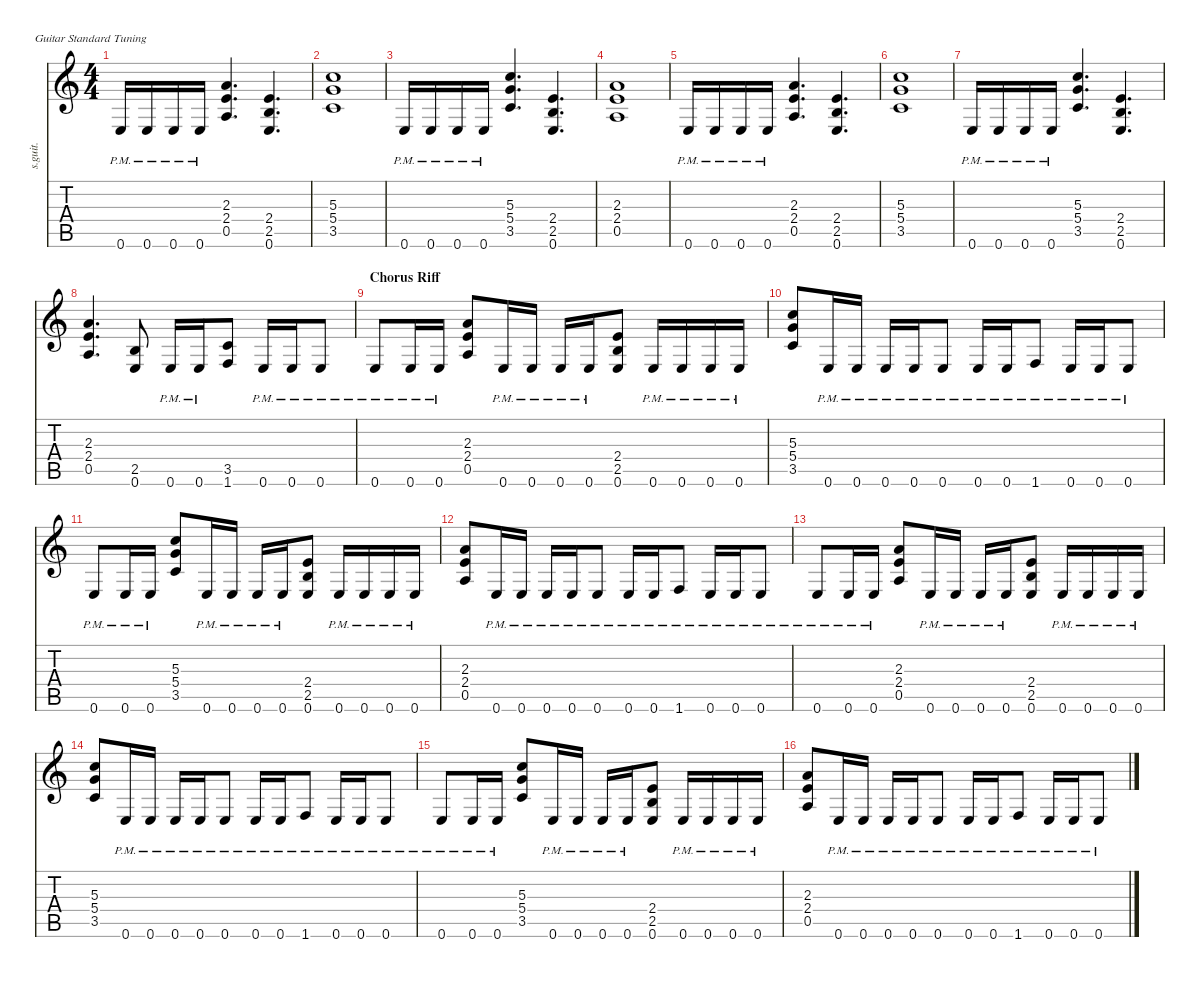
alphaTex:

\defaultSystemsLayout 4
\hideDynamics
\bracketExtendMode nobrackets
\track ("Kirk Hammett - Lead Guitar" "s.guit.") {instrument distortionguitar}
\staff {score tabs}
\tuning (E4 B3 G3 D3 A2 E2)
\ts (4 4)
\tempo (130 hide)
\clef g2
\ks c
0.6{pm}.16{lyrics (0 "") lyrics (1 "") lyrics (2 "") lyrics (3 "") lyrics (4 "") dy f} 0.6{pm}.16{lyrics (0 "") lyrics (1 "") lyrics (2 "") lyrics (3 "") lyrics (4 "")} 0.6{pm}.16{lyrics (0 "") lyrics (1 "") lyrics (2 "") lyrics (3 "") lyrics (4 "")} 0.6{pm}.16{lyrics (0 "") lyrics (1 "") lyrics (2 "") lyrics (3 "") lyrics (4 "")} (2.3 2.4 0.5).4{d lyrics (0 "") lyrics (1 "") lyrics (2 "") lyrics (3 "") lyrics (4 "")} (2.4 2.5 0.6).4{d lyrics (0 "") lyrics (1 "") lyrics (2 "") lyrics (3 "") lyrics (4 "")} |
(5.3 5.4 3.5).1{lyrics (0 "") lyrics (1 "") lyrics (2 "") lyrics (3 "") lyrics (4 "")} |
0.6{pm}.16{lyrics (0 "") lyrics (1 "") lyrics (2 "") lyrics (3 "") lyrics (4 "")} 0.6{pm}.16{lyrics (0 "") lyrics (1 "") lyrics (2 "") lyrics (3 "") lyrics (4 "")} 0.6{pm}.16{lyrics (0 "") lyrics (1 "") lyrics (2 "") lyrics (3 "") lyrics (4 "")} 0.6{pm}.16{lyrics (0 "") lyrics (1 "") lyrics (2 "") lyrics (3 "") lyrics (4 "")} (5.3 5.4 3.5).4{d lyrics (0 "") lyrics (1 "") lyrics (2 "") lyrics (3 "") lyrics (4 "")} (2.4 2.5 0.6).4{d lyrics (0 "") lyrics (1 "") lyrics (2 "") lyrics (3 "") lyrics (4 "")} |
(2.3 2.4 0.5).1{lyrics (0 "") lyrics (1 "") lyrics (2 "") lyrics (3 "") lyrics (4 "")} |
0.6{pm}.16{lyrics (0 "") lyrics (1 "") lyrics (2 "") lyrics (3 "") lyrics (4 "")} 0.6{pm}.16{lyrics (0 "") lyrics (1 "") lyrics (2 "") lyrics (3 "") lyrics (4 "")} 0.6{pm}.16{lyrics (0 "") lyrics (1 "") lyrics (2 "") lyrics (3 "") lyrics (4 "")} 0.6{pm}.16{lyrics (0 "") lyrics (1 "") lyrics (2 "") lyrics (3 "") lyrics (4 "")} (2.3 2.4 0.5).4{d lyrics (0 "") lyrics (1 "") lyrics (2 "") lyrics (3 "") lyrics (4 "")} (2.4 2.5 0.6).4{d lyrics (0 "") lyrics (1 "") lyrics (2 "") lyrics (3 "") lyrics (4 "")} |
(5.3 5.4 3.5).1{lyrics (0 "") lyrics (1 "") lyrics (2 "") lyrics (3 "") lyrics (4 "")} |
0.6{pm}.16{lyrics (0 "") lyrics (1 "") lyrics (2 "") lyrics (3 "") lyrics (4 "")} 0.6{pm}.16{lyrics (0 "") lyrics (1 "") lyrics (2 "") lyrics (3 "") lyrics (4 "")} 0.6{pm}.16{lyrics (0 "") lyrics (1 "") lyrics (2 "") lyrics (3 "") lyrics (4 "")} 0.6{pm}.16{lyrics (0 "") lyrics (1 "") lyrics (2 "") lyrics (3 "") lyrics (4 "")} (5.3 5.4 3.5).4{d lyrics (0 "") lyrics (1 "") lyrics (2 "") lyrics (3 "") lyrics (4 "")} (2.4 2.5 0.6).4{d lyrics (0 "") lyrics (1 "") lyrics (2 "") lyrics (3 "") lyrics (4 "")} |
(2.3 2.4 0.5).4{d lyrics (0 "") lyrics (1 "") lyrics (2 "") lyrics (3 "") lyrics (4 "")} (2.5 0.6).8{lyrics (0 "") lyrics (1 "") lyrics (2 "") lyrics (3 "") lyrics (4 "")} 0.6{pm}.16{lyrics (0 "") lyrics (1 "") lyrics (2 "") lyrics (3 "") lyrics (4 "")} 0.6{pm}.16{lyrics (0 "") lyrics (1 "") lyrics (2 "") lyrics (3 "") lyrics (4 "")} (3.5 1.6).8{lyrics (0 "") lyrics (1 "") lyrics (2 "") lyrics (3 "") lyrics (4 "")} 0.6{pm}.16{lyrics (0 "") lyrics (1 "") lyrics (2 "") lyrics (3 "") lyrics (4 "")} 0.6{pm}.16{lyrics (0 "") lyrics (1 "") lyrics (2 "") lyrics (3 "") lyrics (4 "")} 0.6{pm}.8{lyrics (0 "") lyrics (1 "") lyrics (2 "") lyrics (3 "") lyrics (4 "")} |
\section ("" "Chorus Riff")
0.6{pm}.8{lyrics (0 "") lyrics (1 "") lyrics (2 "") lyrics (3 "") lyrics (4 "")} 0.6{pm}.16{lyrics (0 "") lyrics (1 "") lyrics (2 "") lyrics (3 "") lyrics (4 "")} 0.6{pm}.16{lyrics (0 "") lyrics (1 "") lyrics (2 "") lyrics (3 "") lyrics (4 "")} (2.3 2.4 0.5).8{lyrics (0 "") lyrics (1 "") lyrics (2 "") lyrics (3 "") lyrics (4 "")} 0.6{pm}.16{lyrics (0 "") lyrics (1 "") lyrics (2 "") lyrics (3 "") lyrics (4 "")} 0.6{pm}.16{lyrics (0 "") lyrics (1 "") lyrics (2 "") lyrics (3 "") lyrics (4 "")} 0.6{pm}.16{lyrics (0 "") lyrics (1 "") lyrics (2 "") lyrics (3 "") lyrics (4 "")} 0.6{pm}.16{lyrics (0 "") lyrics (1 "") lyrics (2 "") lyrics (3 "") lyrics (4 "")} (2.4 2.5 0.6).8{lyrics (0 "") lyrics (1 "") lyrics (2 "") lyrics (3 "") lyrics (4 "")} 0.6{pm}.16{lyrics (0 "") lyrics (1 "") lyrics (2 "") lyrics (3 "") lyrics (4 "")} 0.6{pm}.16{lyrics (0 "") lyrics (1 "") lyrics (2 "") lyrics (3 "") lyrics (4 "")} 0.6{pm}.16{lyrics (0 "") lyrics (1 "") lyrics (2 "") lyrics (3 "") lyrics (4 "")} 0.6{pm}.16{lyrics (0 "") lyrics (1 "") lyrics (2 "") lyrics (3 "") lyrics (4 "")} |
(5.3 5.4 3.5).8{lyrics (0 "") lyrics (1 "") lyrics (2 "") lyrics (3 "") lyrics (4 "")} 0.6{pm}.16{lyrics (0 "") lyrics (1 "") lyrics (2 "") lyrics (3 "") lyrics (4 "")} 0.6{pm}.16{lyrics (0 "") lyrics (1 "") lyrics (2 "") lyrics (3 "") lyrics (4 "")} 0.6{pm}.16{lyrics (0 "") lyrics (1 "") lyrics (2 "") lyrics (3 "") lyrics (4 "")} 0.6{pm}.16{lyrics (0 "") lyrics (1 "") lyrics (2 "") lyrics (3 "") lyrics (4 "")} 0.6{pm}.8{lyrics (0 "") lyrics (1 "") lyrics (2 "") lyrics (3 "") lyrics (4 "")} 0.6{pm}.16{lyrics (0 "") lyrics (1 "") lyrics (2 "") lyrics (3 "") lyrics (4 "")} 0.6{pm}.16{lyrics (0 "") lyrics (1 "") lyrics (2 "") lyrics (3 "") lyrics (4 "")} 1.6{pm}.8{lyrics (0 "") lyrics (1 "") lyrics (2 "") lyrics (3 "") lyrics (4 "")} 0.6{pm}.16{lyrics (0 "") lyrics (1 "") lyrics (2 "") lyrics (3 "") lyrics (4 "")} 0.6{pm}.16{lyrics (0 "") lyrics (1 "") lyrics (2 "") lyrics (3 "") lyrics (4 "")} 0.6{pm}.8{lyrics (0 "") lyrics (1 "") lyrics (2 "") lyrics (3 "") lyrics (4 "")} |
0.6{pm}.8{lyrics (0 "") lyrics (1 "") lyrics (2 "") lyrics (3 "") lyrics (4 "")} 0.6{pm}.16{lyrics (0 "") lyrics (1 "") lyrics (2 "") lyrics (3 "") lyrics (4 "")} 0.6{pm}.16{lyrics (0 "") lyrics (1 "") lyrics (2 "") lyrics (3 "") lyrics (4 "")} (5.3 5.4 3.5).8{lyrics (0 "") lyrics (1 "") lyrics (2 "") lyrics (3 "") lyrics (4 "")} 0.6{pm}.16{lyrics (0 "") lyrics (1 "") lyrics (2 "") lyrics (3 "") lyrics (4 "")} 0.6{pm}.16{lyrics (0 "") lyrics (1 "") lyrics (2 "") lyrics (3 "") lyrics (4 "")} 0.6{pm}.16{lyrics (0 "") lyrics (1 "") lyrics (2 "") lyrics (3 "") lyrics (4 "")} 0.6{pm}.16{lyrics (0 "") lyrics (1 "") lyrics (2 "") lyrics (3 "") lyrics (4 "")} (2.4 2.5 0.6).8{lyrics (0 "") lyrics (1 "") lyrics (2 "") lyrics (3 "") lyrics (4 "")} 0.6{pm}.16{lyrics (0 "") lyrics (1 "") lyrics (2 "") lyrics (3 "") lyrics (4 "")} 0.6{pm}.16{lyrics (0 "") lyrics (1 "") lyrics (2 "") lyrics (3 "") lyrics (4 "")} 0.6{pm}.16{lyrics (0 "") lyrics (1 "") lyrics (2 "") lyrics (3 "") lyrics (4 "")} 0.6{pm}.16{lyrics (0 "") lyrics (1 "") lyrics (2 "") lyrics (3 "") lyrics (4 "")} |
(2.3 2.4 0.5).8{lyrics (0 "") lyrics (1 "") lyrics (2 "") lyrics (3 "") lyrics (4 "")} 0.6{pm}.16{lyrics (0 "") lyrics (1 "") lyrics (2 "") lyrics (3 "") lyrics (4 "")} 0.6{pm}.16{lyrics (0 "") lyrics (1 "") lyrics (2 "") lyrics (3 "") lyrics (4 "")} 0.6{pm}.16{lyrics (0 "") lyrics (1 "") lyrics (2 "") lyrics (3 "") lyrics (4 "")} 0.6{pm}.16{lyrics (0 "") lyrics (1 "") lyrics (2 "") lyrics (3 "") lyrics (4 "")} 0.6{pm}.8{lyrics (0 "") lyrics (1 "") lyrics (2 "") lyrics (3 "") lyrics (4 "")} 0.6{pm}.16{lyrics (0 "") lyrics (1 "") lyrics (2 "") lyrics (3 "") lyrics (4 "")} 0.6{pm}.16{lyrics (0 "") lyrics (1 "") lyrics (2 "") lyrics (3 "") lyrics (4 "")} 1.6{pm}.8{lyrics (0 "") lyrics (1 "") lyrics (2 "") lyrics (3 "") lyrics (4 "")} 0.6{pm}.16{lyrics (0 "") lyrics (1 "") lyrics (2 "") lyrics (3 "") lyrics (4 "")} 0.6{pm}.16{lyrics (0 "") lyrics (1 "") lyrics (2 "") lyrics (3 "") lyrics (4 "")} 0.6{pm}.8{lyrics (0 "") lyrics (1 "") lyrics (2 "") lyrics (3 "") lyrics (4 "")} |
0.6{pm}.8{lyrics (0 "") lyrics (1 "") lyrics (2 "") lyrics (3 "") lyrics (4 "")} 0.6{pm}.16{lyrics (0 "") lyrics (1 "") lyrics (2 "") lyrics (3 "") lyrics (4 "")} 0.6{pm}.16{lyrics (0 "") lyrics (1 "") lyrics (2 "") lyrics (3 "") lyrics (4 "")} (2.3 2.4 0.5).8{lyrics (0 "") lyrics (1 "") lyrics (2 "") lyrics (3 "") lyrics (4 "")} 0.6{pm}.16{lyrics (0 "") lyrics (1 "") lyrics (2 "") lyrics (3 "") lyrics (4 "")} 0.6{pm}.16{lyrics (0 "") lyrics (1 "") lyrics (2 "") lyrics (3 "") lyrics (4 "")} 0.6{pm}.16{lyrics (0 "") lyrics (1 "") lyrics (2 "") lyrics (3 "") lyrics (4 "")} 0.6{pm}.16{lyrics (0 "") lyrics (1 "") lyrics (2 "") lyrics (3 "") lyrics (4 "")} (2.4 2.5 0.6).8{lyrics (0 "") lyrics (1 "") lyrics (2 "") lyrics (3 "") lyrics (4 "")} 0.6{pm}.16{lyrics (0 "") lyrics (1 "") lyrics (2 "") lyrics (3 "") lyrics (4 "")} 0.6{pm}.16{lyrics (0 "") lyrics (1 "") lyrics (2 "") lyrics (3 "") lyrics (4 "")} 0.6{pm}.16{lyrics (0 "") lyrics (1 "") lyrics (2 "") lyrics (3 "") lyrics (4 "")} 0.6{pm}.16{lyrics (0 "") lyrics (1 "") lyrics (2 "") lyrics (3 "") lyrics (4 "")} |
(5.3 5.4 3.5).8{lyrics (0 "") lyrics (1 "") lyrics (2 "") lyrics (3 "") lyrics (4 "")} 0.6{pm}.16{lyrics (0 "") lyrics (1 "") lyrics (2 "") lyrics (3 "") lyrics (4 "")} 0.6{pm}.16{lyrics (0 "") lyrics (1 "") lyrics (2 "") lyrics (3 "") lyrics (4 "")} 0.6{pm}.16{lyrics (0 "") lyrics (1 "") lyrics (2 "") lyrics (3 "") lyrics (4 "")} 0.6{pm}.16{lyrics (0 "") lyrics (1 "") lyrics (2 "") lyrics (3 "") lyrics (4 "")} 0.6{pm}.8{lyrics (0 "") lyrics (1 "") lyrics (2 "") lyrics (3 "") lyrics (4 "")} 0.6{pm}.16{lyrics (0 "") lyrics (1 "") lyrics (2 "") lyrics (3 "") lyrics (4 "")} 0.6{pm}.16{lyrics (0 "") lyrics (1 "") lyrics (2 "") lyrics (3 "") lyrics (4 "")} 1.6{pm}.8{lyrics (0 "") lyrics (1 "") lyrics (2 "") lyrics (3 "") lyrics (4 "")} 0.6{pm}.16{lyrics (0 "") lyrics (1 "") lyrics (2 "") lyrics (3 "") lyrics (4 "")} 0.6{pm}.16{lyrics (0 "") lyrics (1 "") lyrics (2 "") lyrics (3 "") lyrics (4 "")} 0.6{pm}.8{lyrics (0 "") lyrics (1 "") lyrics (2 "") lyrics (3 "") lyrics (4 "")} |
0.6{pm}.8{lyrics (0 "") lyrics (1 "") lyrics (2 "") lyrics (3 "") lyrics (4 "")} 0.6{pm}.16{lyrics (0 "") lyrics (1 "") lyrics (2 "") lyrics (3 "") lyrics (4 "")} 0.6{pm}.16{lyrics (0 "") lyrics (1 "") lyrics (2 "") lyrics (3 "") lyrics (4 "")} (5.3 5.4 3.5).8{lyrics (0 "") lyrics (1 "") lyrics (2 "") lyrics (3 "") lyrics (4 "")} 0.6{pm}.16{lyrics (0 "") lyrics (1 "") lyrics (2 "") lyrics (3 "") lyrics (4 "")} 0.6{pm}.16{lyrics (0 "") lyrics (1 "") lyrics (2 "") lyrics (3 "") lyrics (4 "")} 0.6{pm}.16{lyrics (0 "") lyrics (1 "") lyrics (2 "") lyrics (3 "") lyrics (4 "")} 0.6{pm}.16{lyrics (0 "") lyrics (1 "") lyrics (2 "") lyrics (3 "") lyrics (4 "")} (2.4 2.5 0.6).8{lyrics (0 "") lyrics (1 "") lyrics (2 "") lyrics (3 "") lyrics (4 "")} 0.6{pm}.16{lyrics (0 "") lyrics (1 "") lyrics (2 "") lyrics (3 "") lyrics (4 "")} 0.6{pm}.16{lyrics (0 "") lyrics (1 "") lyrics (2 "") lyrics (3 "") lyrics (4 "")} 0.6{pm}.16{lyrics (0 "") lyrics (1 "") lyrics (2 "") lyrics (3 "") lyrics (4 "")} 0.6{pm}.16{lyrics (0 "") lyrics (1 "") lyrics (2 "") lyrics (3 "") lyrics (4 "")} |
(2.3 2.4 0.5).8{lyrics (0 "") lyrics (1 "") lyrics (2 "") lyrics (3 "") lyrics (4 "")} 0.6{pm}.16{lyrics (0 "") lyrics (1 "") lyrics (2 "") lyrics (3 "") lyrics (4 "")} 0.6{pm}.16{lyrics (0 "") lyrics (1 "") lyrics (2 "") lyrics (3 "") lyrics (4 "")} 0.6{pm}.16{lyrics (0 "") lyrics (1 "") lyrics (2 "") lyrics (3 "") lyrics (4 "")} 0.6{pm}.16{lyrics (0 "") lyrics (1 "") lyrics (2 "") lyrics (3 "") lyrics (4 "")} 0.6{pm}.8{lyrics (0 "") lyrics (1 "") lyrics (2 "") lyrics (3 "") lyrics (4 "")} 0.6{pm}.16{lyrics (0 "") lyrics (1 "") lyrics (2 "") lyrics (3 "") lyrics (4 "")} 0.6{pm}.16{lyrics (0 "") lyrics (1 "") lyrics (2 "") lyrics (3 "") lyrics (4 "")} 1.6{pm}.8{lyrics (0 "") lyrics (1 "") lyrics (2 "") lyrics (3 "") lyrics (4 "")} 0.6{pm}.16{lyrics (0 "") lyrics (1 "") lyrics (2 "") lyrics (3 "") lyrics (4 "")} 0.6{pm}.16{lyrics (0 "") lyrics (1 "") lyrics (2 "") lyrics (3 "") lyrics (4 "")} 0.6{pm}.8{lyrics (0 "") lyrics (1 "") lyrics (2 "") lyrics (3 "") lyrics (4 "")}
